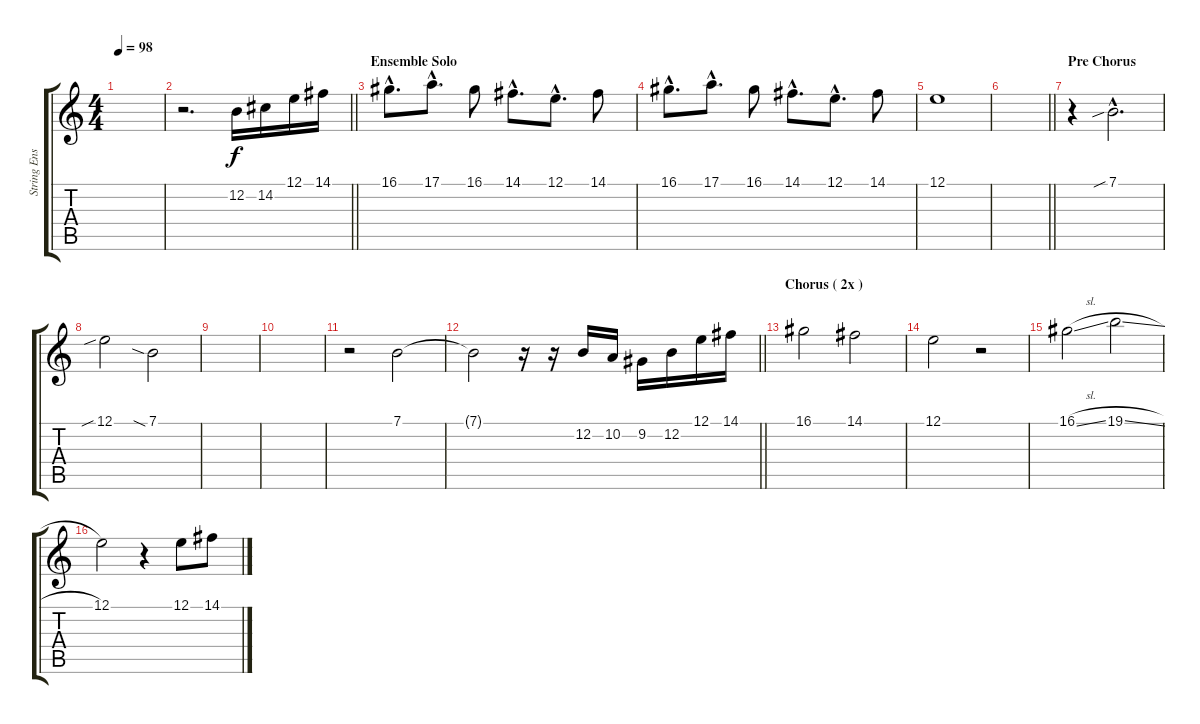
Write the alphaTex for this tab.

\track ("String Ensemble" "String Ens") {instrument stringensemble1}
\staff {score tabs}
\tuning (E4 B3 G3 D3 A2 E2) {hide}
\ts (4 4)
\tempo 98
\clef g2
\ks c
|
\barLineRight lightlight
r.2{d} 12.2.16 14.2.16 12.1.16 14.1.16 |
\section ("" "Ensemble Solo")
16.1{hac}.8{d} 17.1{hac}.8{d} 16.1.8 14.1{hac}.8{d} 12.1{hac}.8{d} 14.1.8 |
16.1{hac}.8{d} 17.1{hac}.8{d} 16.1.8 14.1{hac}.8{d} 12.1{hac}.8{d} 14.1.8 |
12.1.1 |
\barLineRight lightlight
|
\section ("" "Pre Chorus")
r.4{volume 0} 7.1{sib hac}.2{d volume 13} |
12.1{sib}.2 7.1{sia}.2 |
|
|
r.2{volume 0} 7.1.2{volume 13} |
\barLineRight lightlight
7.1{t}.2 r.16{volume 3} r.16{volume 13} 12.2.16 10.2.16 9.2.16 12.2.16 12.1.16 14.1.16 |
\section ("" "Chorus ( 2x )")
16.1.2 14.1.2 |
12.1.2 r.2 |
16.1{sl}.2 19.1{sl}.2 |
12.1.2 r.4 12.1.8 14.1.8
